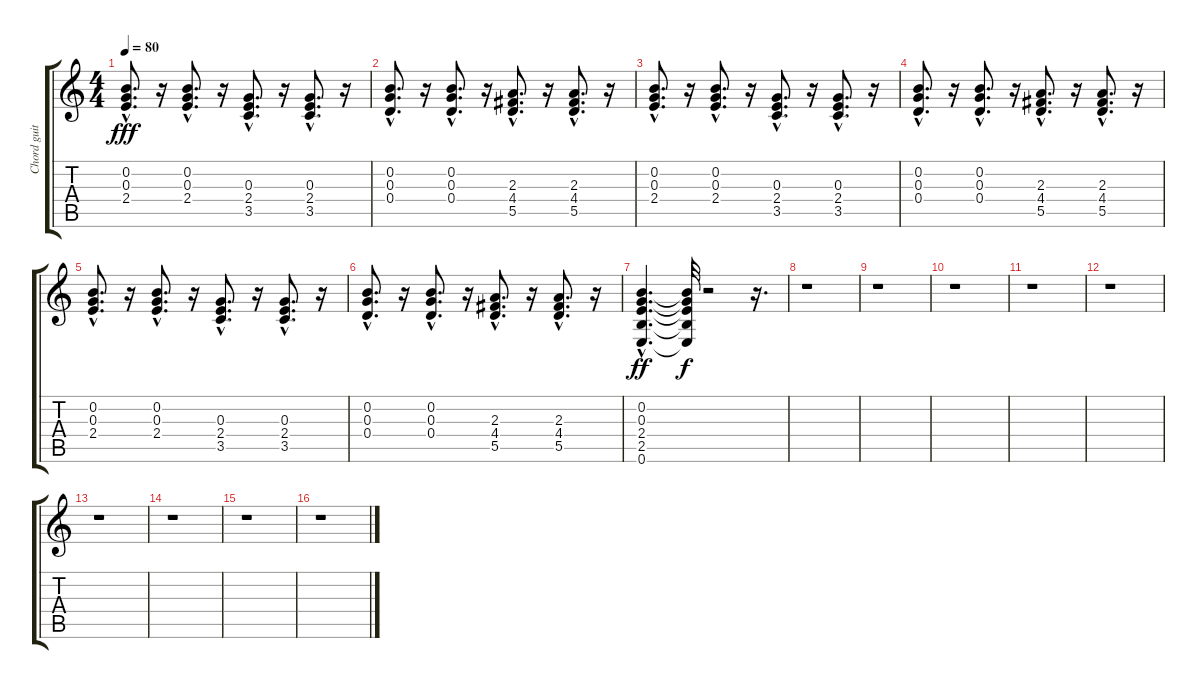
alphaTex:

\track ("Chord guitar" "Chord guit") {instrument acousticguitarsteel}
\staff {score tabs}
\tuning (E4 B3 G3 D3 A2 E2) {hide}
\ts (4 4)
\tempo 80
\clef g2
\ks c
(0.2{hac} 0.3{hac} 2.4{hac}).8{d dy fff} r.16 (0.2{hac} 0.3{hac} 2.4{hac}).8{d} r.16 (0.3{hac} 2.4{hac} 3.5{hac}).8{d} r.16 (0.3{hac} 2.4{hac} 3.5{hac}).8{d} r.16 |
(0.2{hac} 0.3{hac} 0.4{hac}).8{d} r.16 (0.2{hac} 0.3{hac} 0.4{hac}).8{d} r.16 (2.3{hac} 4.4{hac} 5.5{hac}).8{d} r.16 (2.3{hac} 4.4{hac} 5.5{hac}).8{d} r.16 |
(0.2{hac} 0.3{hac} 2.4{hac}).8{d} r.16 (0.2{hac} 0.3{hac} 2.4{hac}).8{d} r.16 (0.3{hac} 2.4{hac} 3.5{hac}).8{d} r.16 (0.3{hac} 2.4{hac} 3.5{hac}).8{d} r.16 |
(0.2{hac} 0.3{hac} 0.4{hac}).8{d} r.16 (0.2{hac} 0.3{hac} 0.4{hac}).8{d} r.16 (2.3{hac} 4.4{hac} 5.5{hac}).8{d} r.16 (2.3{hac} 4.4{hac} 5.5{hac}).8{d} r.16 |
(0.2{hac} 0.3{hac} 2.4{hac}).8{d} r.16 (0.2{hac} 0.3{hac} 2.4{hac}).8{d} r.16 (0.3{hac} 2.4{hac} 3.5{hac}).8{d} r.16 (0.3{hac} 2.4{hac} 3.5{hac}).8{d} r.16 |
(0.2{hac} 0.3{hac} 0.4{hac}).8{d} r.16 (0.2{hac} 0.3{hac} 0.4{hac}).8{d} r.16 (2.3{hac} 4.4{hac} 5.5{hac}).8{d} r.16 (2.3{hac} 4.4{hac} 5.5{hac}).8{d} r.16 |
(0.2{hac} 0.3{hac} 2.4{hac} 2.5{hac} 0.6{hac}).4{d dy ff} (0.2{t} 0.3{t} 2.4{t} 2.5{t} 0.6{t}).32{dy f} r.2 r.16{d} |
r.1 |
r.1 |
r.1 |
r.1 |
r.1 |
r.1 |
r.1 |
r.1 |
r.1
